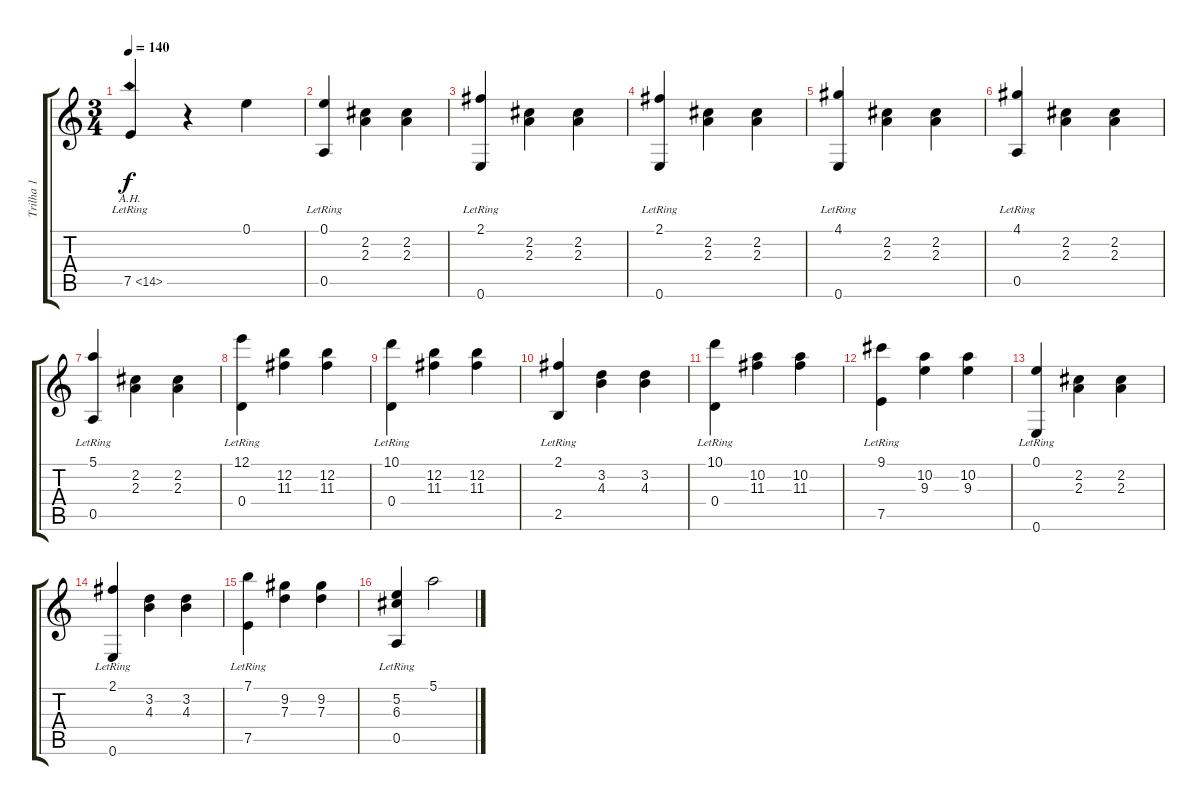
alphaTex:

\track ("Trilha 1" "Trilha 1") {instrument acousticguitarnylon}
\staff {score tabs}
\tuning (E4 B3 G3 D3 A2 E2) {hide}
\ts (3 4)
\tempo 140
\clef g2
\ks c
7.5{ah 7 lr}.4{dy f} r.4 0.1.4 |
(0.1 0.5{lr}).4 (2.2 2.3).4 (2.2 2.3).4 |
(2.1 0.6{lr}).4 (2.2 2.3).4 (2.2 2.3).4 |
(2.1 0.6{lr}).4 (2.2 2.3).4 (2.2 2.3).4 |
(4.1 0.6{lr}).4 (2.2 2.3).4 (2.2 2.3).4 |
(4.1 0.5{lr}).4 (2.2 2.3).4 (2.2 2.3).4 |
(5.1 0.5{lr}).4 (2.2 2.3).4 (2.2 2.3).4 |
(12.1 0.4{lr}).4 (12.2 11.3).4 (12.2 11.3).4 |
(10.1 0.4{lr}).4 (12.2 11.3).4 (12.2 11.3).4 |
(2.1 2.5{lr}).4 (3.2 4.3).4 (3.2 4.3).4 |
(10.1 0.4{lr}).4 (10.2 11.3).4 (10.2 11.3).4 |
(9.1 7.5{lr}).4 (10.2 9.3).4 (10.2 9.3).4 |
(0.1 0.6{lr}).4 (2.2 2.3).4 (2.2 2.3).4 |
(2.1 0.6{lr}).4 (3.2 4.3).4 (3.2 4.3).4 |
(7.1 7.5{lr}).4 (9.2 7.3).4 (9.2 7.3).4 |
(5.2 6.3 0.5{lr}).4 5.1.2
